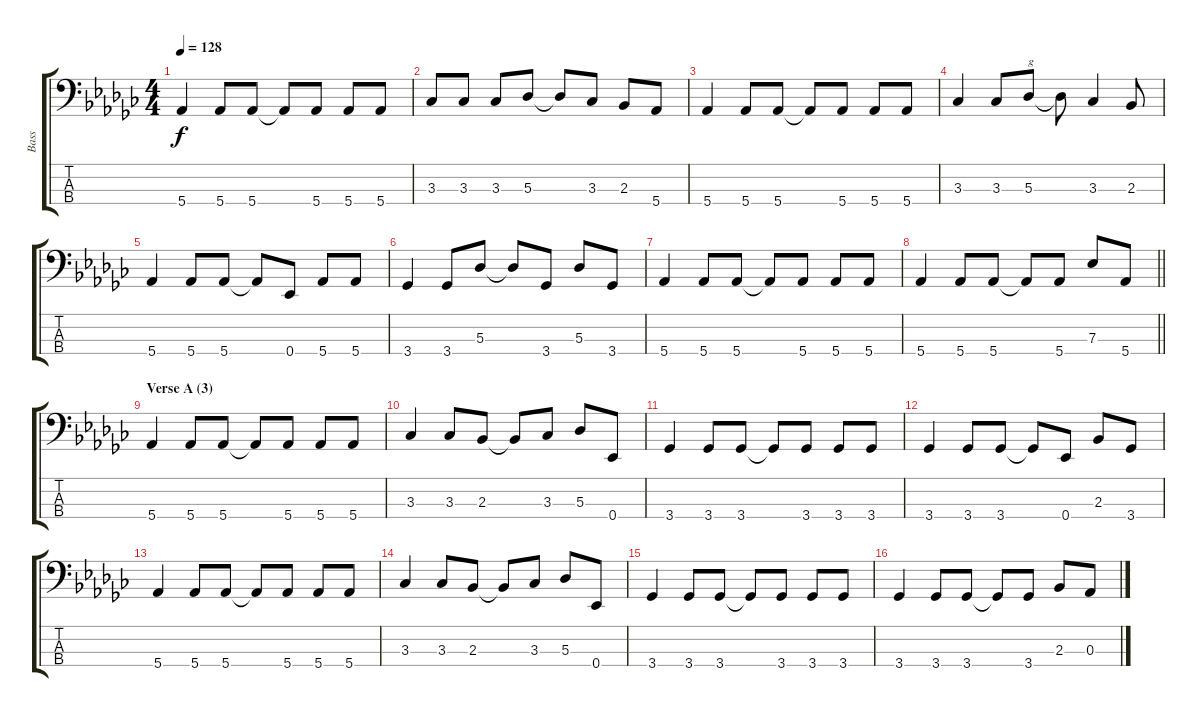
\track ("Bass" "Bass") {instrument electricbasspick}
\staff {score tabs}
\tuning (Gb2 Db2 Ab1 Eb1) {hide}
\ts (4 4)
\tempo 128
\clef f4
\ks gb
5.4.4{dy f} 5.4.8 5.4.8 5.4{t}.8 5.4.8 5.4.8 5.4.8 |
3.3.8 3.3.8 3.3.8 5.3.8 5.3{t}.8 3.3.8 2.3.8 5.4.8 |
5.4.4 5.4.8 5.4.8 5.4{t}.8 5.4.8 5.4.8 5.4.8 |
3.3.4 3.3.8 5.3.8{txt "g"} 5.3{t}.8 3.3.4 2.3.8 |
5.4.4 5.4.8 5.4.8 5.4{t}.8 0.4.8 5.4.8 5.4.8 |
3.4.4 3.4.8 5.3.8 5.3{t}.8 3.4.8 5.3.8 3.4.8 |
5.4.4 5.4.8 5.4.8 5.4{t}.8 5.4.8 5.4.8 5.4.8 |
\barLineRight lightlight
5.4.4 5.4.8 5.4.8 5.4{t}.8 5.4.8 7.3.8 5.4.8 |
\section ("" "Verse A (3)")
5.4.4 5.4.8 5.4.8 5.4{t}.8 5.4.8 5.4.8 5.4.8 |
3.3.4 3.3.8 2.3.8 2.3{t}.8 3.3.8 5.3.8 0.4.8 |
3.4.4 3.4.8 3.4.8 3.4{t}.8 3.4.8 3.4.8 3.4.8 |
3.4.4 3.4.8 3.4.8 3.4{t}.8 0.4.8 2.3.8 3.4.8 |
5.4.4 5.4.8 5.4.8 5.4{t}.8 5.4.8 5.4.8 5.4.8 |
3.3.4 3.3.8 2.3.8 2.3{t}.8 3.3.8 5.3.8 0.4.8 |
3.4.4 3.4.8 3.4.8 3.4{t}.8 3.4.8 3.4.8 3.4.8 |
3.4.4 3.4.8 3.4.8 3.4{t}.8 3.4.8 2.3.8 0.3.8
